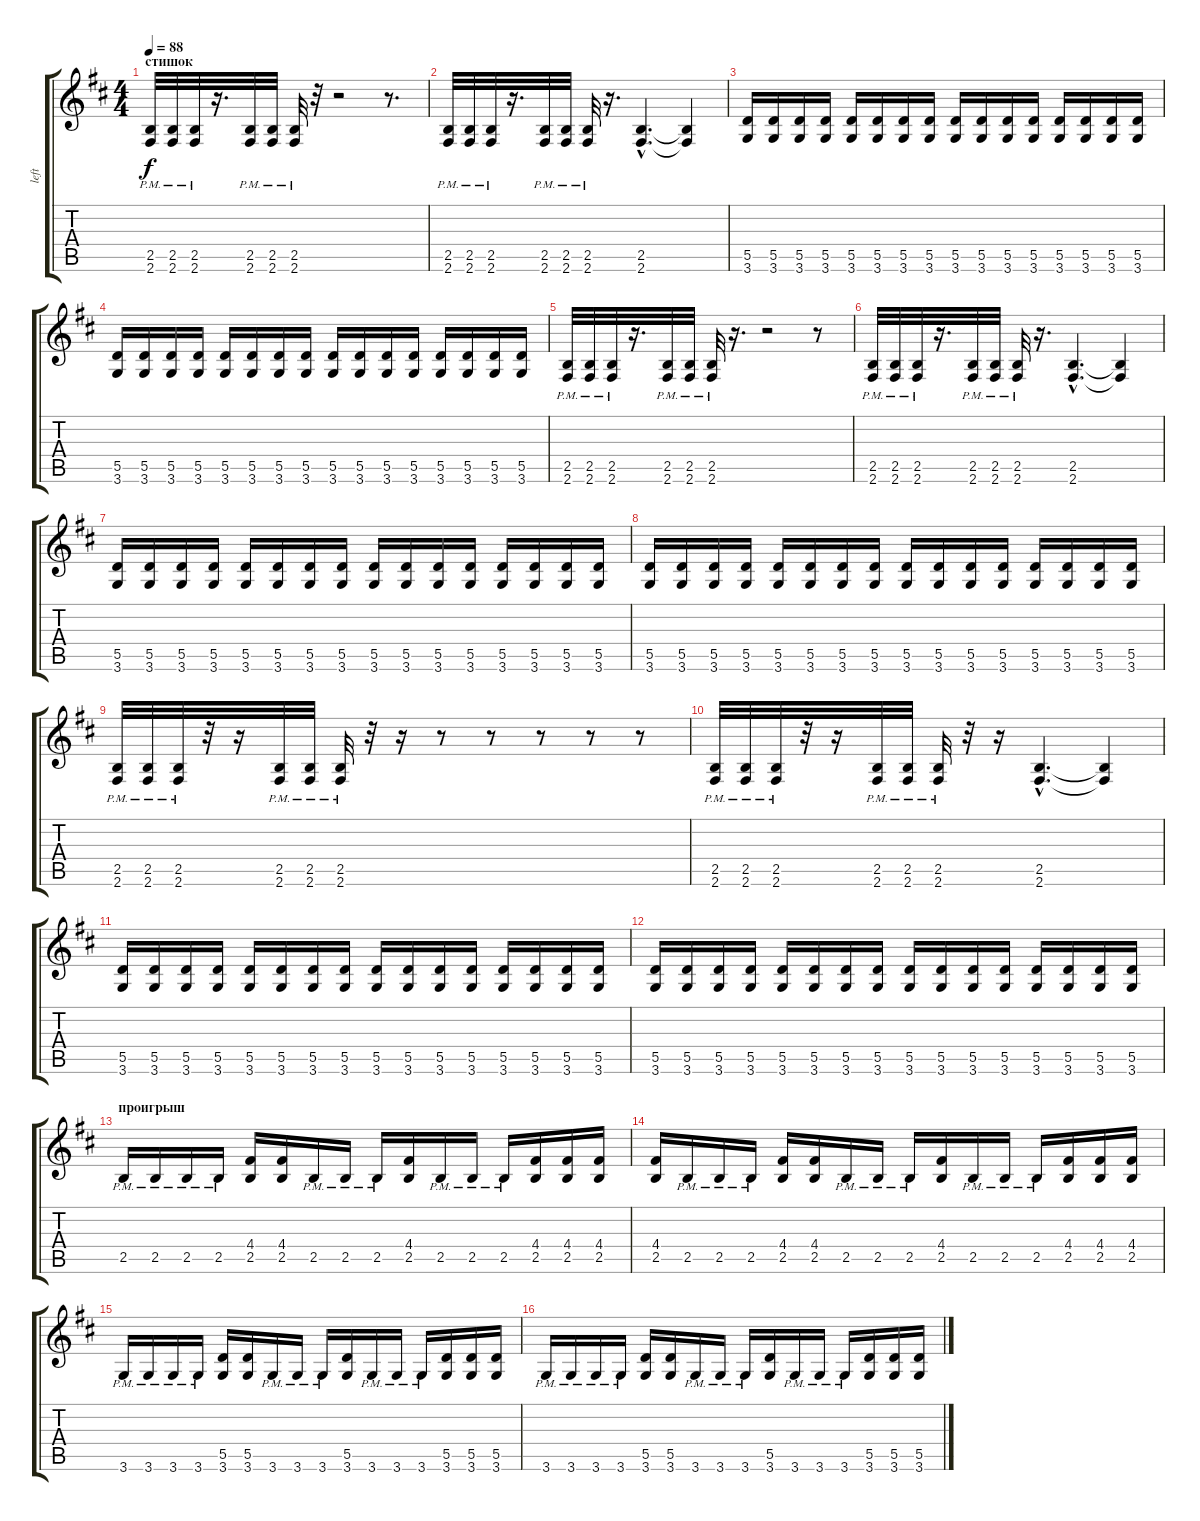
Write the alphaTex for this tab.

\track ("left" "left") {instrument distortionguitar}
\staff {score tabs}
\tuning (E4 B3 G3 D3 A2 E2) {hide}
\ts (4 4)
\section ("" "стишок")
\tempo 88
\clef g2
\ks bminor
(2.5{pm} 2.6{pm}).32{dy f instrument distortionguitar} (2.5{pm} 2.6{pm}).32 (2.5{pm} 2.6{pm}).32 r.16{d} (2.5{pm} 2.6{pm}).32 (2.5{pm} 2.6{pm}).32 (2.5{pm} 2.6{pm}).32 r.32 r.2 r.8{d} |
(2.5{pm} 2.6{pm}).32 (2.5{pm} 2.6{pm}).32 (2.5{pm} 2.6{pm}).32 r.16{d} (2.5{pm} 2.6{pm}).32 (2.5{pm} 2.6{pm}).32 (2.5{pm} 2.6{pm}).32 r.16{d} (2.5{hac} 2.6{hac}).4{d} (2.5{t} 2.6{t}).4 |
(5.5 3.6).16 (5.5 3.6).16 (5.5 3.6).16 (5.5 3.6).16 (5.5 3.6).16 (5.5 3.6).16 (5.5 3.6).16 (5.5 3.6).16 (5.5 3.6).16 (5.5 3.6).16 (5.5 3.6).16 (5.5 3.6).16 (5.5 3.6).16 (5.5 3.6).16 (5.5 3.6).16 (5.5 3.6).16 |
(5.5 3.6).16 (5.5 3.6).16 (5.5 3.6).16 (5.5 3.6).16 (5.5 3.6).16 (5.5 3.6).16 (5.5 3.6).16 (5.5 3.6).16 (5.5 3.6).16 (5.5 3.6).16 (5.5 3.6).16 (5.5 3.6).16 (5.5 3.6).16 (5.5 3.6).16 (5.5 3.6).16 (5.5 3.6).16 |
(2.5{pm} 2.6{pm}).32 (2.5{pm} 2.6{pm}).32 (2.5{pm} 2.6{pm}).32 r.16{d} (2.5{pm} 2.6{pm}).32 (2.5{pm} 2.6{pm}).32 (2.5{pm} 2.6{pm}).32 r.16{d} r.2 r.8 |
(2.5{pm} 2.6{pm}).32 (2.5{pm} 2.6{pm}).32 (2.5{pm} 2.6{pm}).32 r.16{d} (2.5{pm} 2.6{pm}).32 (2.5{pm} 2.6{pm}).32 (2.5{pm} 2.6{pm}).32 r.16{d} (2.5{hac} 2.6{hac}).4{d} (2.5{t} 2.6{t}).4 |
(5.5 3.6).16 (5.5 3.6).16 (5.5 3.6).16 (5.5 3.6).16 (5.5 3.6).16 (5.5 3.6).16 (5.5 3.6).16 (5.5 3.6).16 (5.5 3.6).16 (5.5 3.6).16 (5.5 3.6).16 (5.5 3.6).16 (5.5 3.6).16 (5.5 3.6).16 (5.5 3.6).16 (5.5 3.6).16 |
(5.5 3.6).16 (5.5 3.6).16 (5.5 3.6).16 (5.5 3.6).16 (5.5 3.6).16 (5.5 3.6).16 (5.5 3.6).16 (5.5 3.6).16 (5.5 3.6).16 (5.5 3.6).16 (5.5 3.6).16 (5.5 3.6).16 (5.5 3.6).16 (5.5 3.6).16 (5.5 3.6).16 (5.5 3.6).16 |
(2.5{pm} 2.6{pm}).32 (2.5{pm} 2.6{pm}).32 (2.5{pm} 2.6{pm}).32 r.32 r.16 (2.5{pm} 2.6{pm}).32 (2.5{pm} 2.6{pm}).32 (2.5{pm} 2.6{pm}).32 r.32 r.16 r.8 r.8 r.8 r.8 r.8 |
(2.5{pm} 2.6{pm}).32 (2.5{pm} 2.6{pm}).32 (2.5{pm} 2.6{pm}).32 r.32 r.16 (2.5{pm} 2.6{pm}).32 (2.5{pm} 2.6{pm}).32 (2.5{pm} 2.6{pm}).32 r.32 r.16 (2.5{hac} 2.6{hac}).4{d} (2.5{t} 2.6{t}).4 |
(5.5 3.6).16 (5.5 3.6).16 (5.5 3.6).16 (5.5 3.6).16 (5.5 3.6).16 (5.5 3.6).16 (5.5 3.6).16 (5.5 3.6).16 (5.5 3.6).16 (5.5 3.6).16 (5.5 3.6).16 (5.5 3.6).16 (5.5 3.6).16 (5.5 3.6).16 (5.5 3.6).16 (5.5 3.6).16 |
(5.5 3.6).16 (5.5 3.6).16 (5.5 3.6).16 (5.5 3.6).16 (5.5 3.6).16 (5.5 3.6).16 (5.5 3.6).16 (5.5 3.6).16 (5.5 3.6).16 (5.5 3.6).16 (5.5 3.6).16 (5.5 3.6).16 (5.5 3.6).16 (5.5 3.6).16 (5.5 3.6).16 (5.5 3.6).16 |
\section ("" "проигрыш")
2.5{pm}.16 2.5{pm}.16 2.5{pm}.16 2.5{pm}.16 (4.4 2.5).16 (4.4 2.5).16 2.5{pm}.16 2.5{pm}.16 2.5{pm}.16 (4.4 2.5).16 2.5{pm}.16 2.5{pm}.16 2.5{pm}.16 (4.4 2.5).16 (4.4 2.5).16 (4.4 2.5).16 |
(4.4 2.5).16 2.5{pm}.16 2.5{pm}.16 2.5{pm}.16 (4.4 2.5).16 (4.4 2.5).16 2.5{pm}.16 2.5{pm}.16 2.5{pm}.16 (4.4 2.5).16 2.5{pm}.16 2.5{pm}.16 2.5{pm}.16 (4.4 2.5).16 (4.4 2.5).16 (4.4 2.5).16 |
3.6{pm}.16 3.6{pm}.16 3.6{pm}.16 3.6{pm}.16 (5.5 3.6).16 (5.5 3.6).16 3.6{pm}.16 3.6{pm}.16 3.6{pm}.16 (5.5 3.6).16 3.6{pm}.16 3.6{pm}.16 3.6{pm}.16 (5.5 3.6).16 (5.5 3.6).16 (5.5 3.6).16 |
3.6{pm}.16 3.6{pm}.16 3.6{pm}.16 3.6{pm}.16 (5.5 3.6).16 (5.5 3.6).16 3.6{pm}.16 3.6{pm}.16 3.6{pm}.16 (5.5 3.6).16 3.6{pm}.16 3.6{pm}.16 3.6{pm}.16 (5.5 3.6).16 (5.5 3.6).16 (5.5 3.6).16
